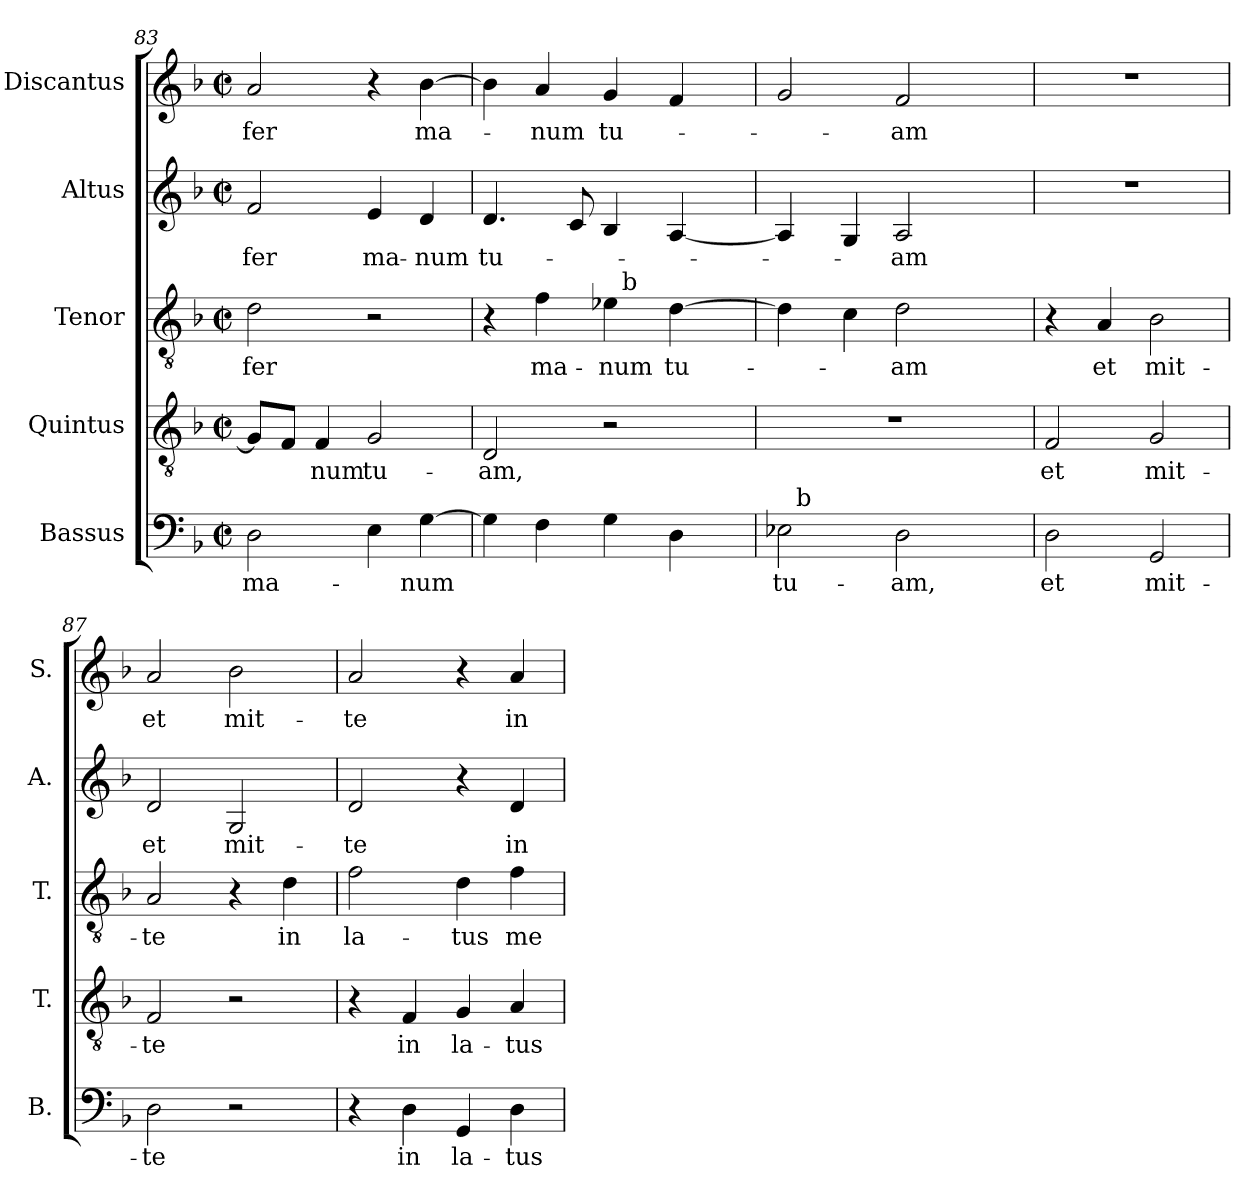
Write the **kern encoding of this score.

**kern	**text	**kern	**text	**kern	**text	**kern	**text	**kern	**text
*part5	*part5	*part4	*part4	*part3	*part3	*part2	*part2	*part1	*part1
*staff5	*staff5	*staff4	*staff4	*staff3	*staff3	*staff2	*staff2	*staff1	*staff1
*I"Bassus	*	*I"Quintus	*	*I"Tenor	*	*I"Altus	*	*I"Discantus	*
*I'B.	*	*I'T.	*	*I'T.	*	*I'A.	*	*I'S.	*
*clefF4	*	*clefGv2	*	*clefGv2	*	*clefG2	*	*clefG2	*
*	*	*ITrd7c12	*	*ITrd7c12	*	*	*	*	*
*k[b-]	*	*k[b-]	*	*k[b-]	*	*k[b-]	*	*k[b-]	*
*F:	*	*F:	*	*F:	*	*F:	*	*F:	*
*M2/2	*	*M2/2	*	*M2/2	*	*M2/2	*	*M2/2	*
*met(c|)	*	*met(c|)	*	*met(c|)	*	*met(c|)	*	*met(c|)	*
=83	=83	=83	=83	=83	=83	=83	=83	=83	=83
!	!LO:LY:b:color=#000000	!	!	!	!	!	!	!	!
!	!	!	!	!	!LO:LY:b:color=#000000	!	!	!	!
!	!	!	!	!	!	!	!LO:LY:b:color=#000000	!	!
!	!	!	!	!	!	!	!	!	!LO:LY:b:color=#000000
2Di\	ma-	8GGi/L]	.	2Di\	-fer	2fi/	-fer	2ai/	-fer
.	.	8FFi/J	.	.	.	.	.	.	.
!	!	!	!LO:LY:b:color=#000000	!	!	!	!	!	!
.	.	4FFi/	-num	.	.	.	.	.	.
!	!	!	!LO:LY:b:color=#000000	!	!	!	!	!	!
!	!	!	!	!	!	!	!LO:LY:b:color=#000000	!	!
4Ei\	.	2GGi/	tu-	2r	.	4ei/	ma-	4r	.
!	!LO:LY:b:color=#000000	!	!	!	!	!	!	!	!
!	!	!	!	!	!	!	!LO:LY:b:color=#000000	!	!
!	!	!	!	!	!	!	!	!	!LO:LY:b:color=#000000
[>4Gi\	-num	.	.	.	.	4di/	-num	[>4b-i\	ma-
!!LO:LB:g=z
=84	=84	=84	=84	=84	=84	=84	=84	=84	=84
!	!	!	!LO:LY:b:color=#000000	!	!	!	!	!	!
!	!	!	!	!	!	!	!LO:LY:b:color=#000000	!	!
*	*	*	*	*^	*	*	*	*	*
4Gi\]	.	2DDi/	-am,	4r	2ryy	.	4.di/	tu-	4b-i\]	.
!	!	!	!	!	!	!LO:LY:b:color=#000000	!	!	!	!
!	!	!	!	!	!	!	!	!	!	!LO:LY:b:color=#000000
4Fi\	.	.	.	4Fi\	.	ma-	.	.	4ai/	-num
.	.	.	.	.	.	.	8ci/	.	.	.
!	!	!	!	!	!	!LO:LY:b:color=#000000	!	!	!	!
!	!	!	!	!	!	!	!	!	!	!LO:LY:b:color=#000000
4Gi\	.	2r	.	4E-i\	32ryy	-num	4B-i/	.	4gi/	tu-
.	.	.	.	.	256ryy	.	.	.	.	.
!	!	!	!	!	!LO:TX:a:t=b	!	!	!	!	!
.	.	.	.	.	4ryy	.	.	.	.	.
!	!	!	!	!	!	!LO:LY:b:color=#000000	!	!	!	!
4Di\	.	.	.	[>4Di\	.	tu-	[<4Ai/	.	4fi/	.
.	.	.	.	.	8ryy	.	.	.	.	.
.	.	.	.	.	16ryy	.	.	.	.	.
.	.	.	.	.	64..ryy	.	.	.	.	.
*	*	*	*	*v	*v	*	*	*	*	*
=85	=85	=85	=85	=85	=85	=85	=85	=85	=85
*	*	*	*	*^	*	*	*	*	*
!	!LO:LY:b:color=#000000	!	!	!	!	!	!	!	!	!
*^	*	*	*	*v	*v	*	*	*	*	*
2E-i\	32ryy	tu-	1r	.	4Di\]	.	4Ai/]	.	2gi/	.
.	256ryy	.	.	.	.	.	.	.	.	.
!	!LO:TX:a:t=b	!	!	!	!	!	!	!	!	!
.	2ryy	.	.	.	.	.	.	.	.	.
.	.	.	.	.	4Ci\	.	4Gi/	.	.	.
!	!	!LO:LY:b:color=#000000	!	!	!	!	!	!	!	!
!	!	!	!	!	!	!LO:LY:b:color=#000000	!	!	!	!
!	!	!	!	!	!	!	!	!LO:LY:b:color=#000000	!	!
!	!	!	!	!	!	!	!	!	!	!LO:LY:b:color=#000000
2Di\	.	-am,	.	.	2Di\	-am	2Ai/	-am	2fi/	-am
.	4ryy	.	.	.	.	.	.	.	.	.
.	8ryy	.	.	.	.	.	.	.	.	.
.	16ryy	.	.	.	.	.	.	.	.	.
.	64..ryy	.	.	.	.	.	.	.	.	.
*v	*v	*	*	*	*	*	*	*	*	*
=86	=86	=86	=86	=86	=86	=86	=86	=86	=86
*^	*	*	*	*	*	*	*	*	*
!	!	!LO:LY:b:color=#000000	!	!	!	!	!	!	!	!
*v	*v	*	*	*	*	*	*	*	*	*
*^	*	*	*	*	*	*	*	*	*
!	!	!	!	!LO:LY:b:color=#000000	!	!	!	!	!	!
*v	*v	*	*	*	*	*	*	*	*	*
2Di\	et	2FFi/	et	4r	.	1r	.	1r	.
!	!	!	!	!	!LO:LY:b:color=#000000	!	!	!	!
.	.	.	.	4AAi/	et	.	.	.	.
!	!LO:LY:b:color=#000000	!	!	!	!	!	!	!	!
!	!	!	!LO:LY:b:color=#000000	!	!	!	!	!	!
!	!	!	!	!	!LO:LY:b:color=#000000	!	!	!	!
2GGi/	mit-	2GGi/	mit-	2BB-i\	mit-	.	.	.	.
=87	=87	=87	=87	=87	=87	=87	=87	=87	=87
!	!LO:LY:b:color=#000000	!	!	!	!	!	!	!	!
!	!	!	!LO:LY:b:color=#000000	!	!	!	!	!	!
!	!	!	!	!	!LO:LY:b:color=#000000	!	!	!	!
!	!	!	!	!	!	!	!LO:LY:b:color=#000000	!	!
!	!	!	!	!	!	!	!	!	!LO:LY:b:color=#000000
2Di\	-te	2FFi/	-te	2AAi/	-te	2di/	et	2ai/	et
!	!	!	!	!	!	!	!LO:LY:b:color=#000000	!	!
!	!	!	!	!	!	!	!	!	!LO:LY:b:color=#000000
2r	.	2r	.	4r	.	2Gi/	mit-	2b-i\	mit-
!	!	!	!	!	!LO:LY:b:color=#000000	!	!	!	!
.	.	.	.	4Di\	in	.	.	.	.
=88	=88	=88	=88	=88	=88	=88	=88	=88	=88
!	!	!	!	!	!LO:LY:b:color=#000000	!	!	!	!
!	!	!	!	!	!	!	!LO:LY:b:color=#000000	!	!
!	!	!	!	!	!	!	!	!	!LO:LY:b:color=#000000
4r	.	4r	.	2Fi\	la-	2di/	-te	2ai/	-te
!	!LO:LY:b:color=#000000	!	!	!	!	!	!	!	!
!	!	!	!LO:LY:b:color=#000000	!	!	!	!	!	!
4Di\	in	4FFi/	in	.	.	.	.	.	.
!	!LO:LY:b:color=#000000	!	!	!	!	!	!	!	!
!	!	!	!LO:LY:b:color=#000000	!	!	!	!	!	!
!	!	!	!	!	!LO:LY:b:color=#000000	!	!	!	!
4GGi/	la-	4GGi/	la-	4Di\	-tus	4r	.	4r	.
!	!LO:LY:b:color=#000000	!	!	!	!	!	!	!	!
!	!	!	!LO:LY:b:color=#000000	!	!	!	!	!	!
!	!	!	!	!	!LO:LY:b:color=#000000	!	!	!	!
!	!	!	!	!	!	!	!LO:LY:b:color=#000000	!	!
!	!	!	!	!	!	!	!	!	!LO:LY:b:color=#000000
4Di\	-tus	4AAi/	-tus	4Fi\	me-	4di/	in	4ai/	in
=	=	=	=	=	=	=	=	=	=
*-	*-	*-	*-	*-	*-	*-	*-	*-	*-
